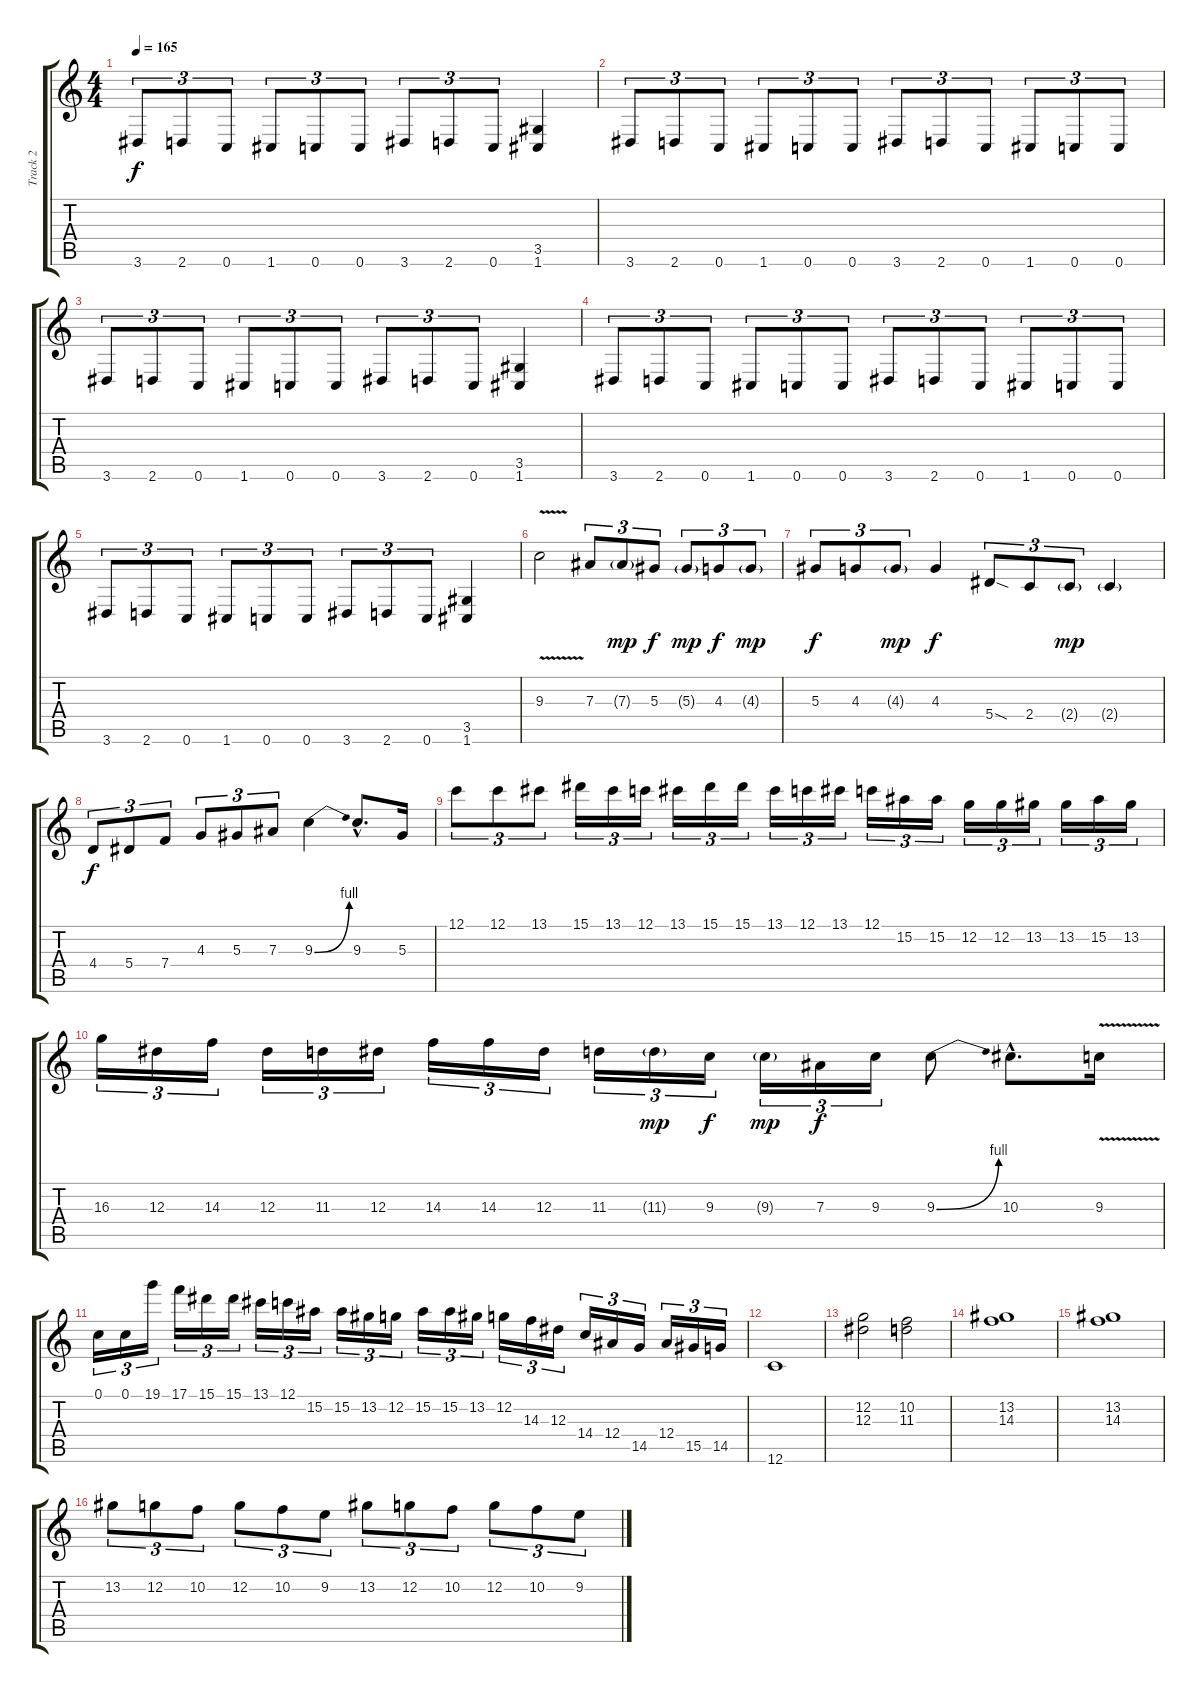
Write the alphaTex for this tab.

\track ("Track 2" "Track 2") {instrument distortionguitar}
\staff {score tabs}
\tuning (C4 G3 Eb3 Bb2 F2 C2) {hide}
\ts (4 4)
\tempo 165
\clef g2
\ks c
3.6.8{tu (3 2) dy f} 2.6.8{tu (3 2)} 0.6.8{tu (3 2)} 1.6.8{tu (3 2)} 0.6.8{tu (3 2)} 0.6.8{tu (3 2)} 3.6.8{tu (3 2)} 2.6.8{tu (3 2)} 0.6.8{tu (3 2)} (3.5 1.6).4 |
3.6.8{tu (3 2)} 2.6.8{tu (3 2)} 0.6.8{tu (3 2)} 1.6.8{tu (3 2)} 0.6.8{tu (3 2)} 0.6.8{tu (3 2)} 3.6.8{tu (3 2)} 2.6.8{tu (3 2)} 0.6.8{tu (3 2)} 1.6.8{tu (3 2)} 0.6.8{tu (3 2)} 0.6.8{tu (3 2)} |
3.6.8{tu (3 2)} 2.6.8{tu (3 2)} 0.6.8{tu (3 2)} 1.6.8{tu (3 2)} 0.6.8{tu (3 2)} 0.6.8{tu (3 2)} 3.6.8{tu (3 2)} 2.6.8{tu (3 2)} 0.6.8{tu (3 2)} (3.5 1.6).4 |
3.6.8{tu (3 2)} 2.6.8{tu (3 2)} 0.6.8{tu (3 2)} 1.6.8{tu (3 2)} 0.6.8{tu (3 2)} 0.6.8{tu (3 2)} 3.6.8{tu (3 2)} 2.6.8{tu (3 2)} 0.6.8{tu (3 2)} 1.6.8{tu (3 2)} 0.6.8{tu (3 2)} 0.6.8{tu (3 2)} |
3.6.8{tu (3 2)} 2.6.8{tu (3 2)} 0.6.8{tu (3 2)} 1.6.8{tu (3 2)} 0.6.8{tu (3 2)} 0.6.8{tu (3 2)} 3.6.8{tu (3 2)} 2.6.8{tu (3 2)} 0.6.8{tu (3 2)} (3.5 1.6).4 |
9.3{v}.2 7.3.8{tu (3 2)} 7.3{g}.8{tu (3 2) dy mp} 5.3.8{tu (3 2) dy f} 5.3{g}.8{tu (3 2) dy mp} 4.3.8{tu (3 2) dy f} 4.3{g}.8{tu (3 2) dy mp} |
5.3.8{tu (3 2) dy f} 4.3.8{tu (3 2)} 4.3{g}.8{tu (3 2) dy mp} 4.3.4{dy f} 5.4{sod}.8{tu (3 2)} 2.4.8{tu (3 2)} 2.4{g}.8{tu (3 2) dy mp} 2.4{g}.4 |
4.4.8{tu (3 2) dy f} 5.4.8{tu (3 2)} 7.4.8{tu (3 2)} 4.3.8{tu (3 2)} 5.3.8{tu (3 2)} 7.3.8{tu (3 2)} 9.3{be (bend 0 0 60 4)}.4 9.3{hac}.8{d} 5.3.16 |
12.1.8{tu (3 2)} 12.1.8{tu (3 2)} 13.1.8{tu (3 2)} 15.1.16{tu (3 2)} 13.1.16{tu (3 2)} 12.1.16{tu (3 2)} 13.1.16{tu (3 2)} 15.1.16{tu (3 2)} 15.1.16{tu (3 2)} 13.1.16{tu (3 2)} 12.1.16{tu (3 2)} 13.1.16{tu (3 2)} 12.1.16{tu (3 2)} 15.2.16{tu (3 2)} 15.2.16{tu (3 2)} 12.2.16{tu (3 2)} 12.2.16{tu (3 2)} 13.2.16{tu (3 2)} 13.2.16{tu (3 2)} 15.2.16{tu (3 2)} 13.2.16{tu (3 2)} |
16.3.16{tu (3 2)} 12.3.16{tu (3 2)} 14.3.16{tu (3 2)} 12.3.16{tu (3 2)} 11.3.16{tu (3 2)} 12.3.16{tu (3 2)} 14.3.16{tu (3 2)} 14.3.16{tu (3 2)} 12.3.16{tu (3 2)} 11.3.16{tu (3 2)} 11.3{g}.16{tu (3 2) dy mp} 9.3.16{tu (3 2) dy f} 9.3{g}.16{tu (3 2) dy mp} 7.3.16{tu (3 2) dy f} 9.3.16{tu (3 2)} 9.3{be (bend 0 0 60 4)}.8 10.3{hac}.8{d} 9.3{v}.16 |
0.1.16{tu (3 2)} 0.1.16{tu (3 2)} 19.1.16{tu (3 2)} 17.1.16{tu (3 2)} 15.1.16{tu (3 2)} 15.1.16{tu (3 2)} 13.1.16{tu (3 2)} 12.1.16{tu (3 2)} 15.2.16{tu (3 2)} 15.2.16{tu (3 2)} 13.2.16{tu (3 2)} 12.2.16{tu (3 2)} 15.2.16{tu (3 2)} 15.2.16{tu (3 2)} 13.2.16{tu (3 2)} 12.2.16{tu (3 2)} 14.3.16{tu (3 2)} 12.3.16{tu (3 2)} 14.4.16{tu (3 2)} 12.4.16{tu (3 2)} 14.5.16{tu (3 2)} 12.4.16{tu (3 2)} 15.5.16{tu (3 2)} 14.5.16{tu (3 2)} |
12.6.1 |
(12.2 12.3).2 (10.2 11.3).2 |
(13.2 14.3).1 |
(13.2 14.3).1 |
13.2.8{tu (3 2)} 12.2.8{tu (3 2)} 10.2.8{tu (3 2)} 12.2.8{tu (3 2)} 10.2.8{tu (3 2)} 9.2.8{tu (3 2)} 13.2.8{tu (3 2)} 12.2.8{tu (3 2)} 10.2.8{tu (3 2)} 12.2.8{tu (3 2)} 10.2.8{tu (3 2)} 9.2.8{tu (3 2)}
